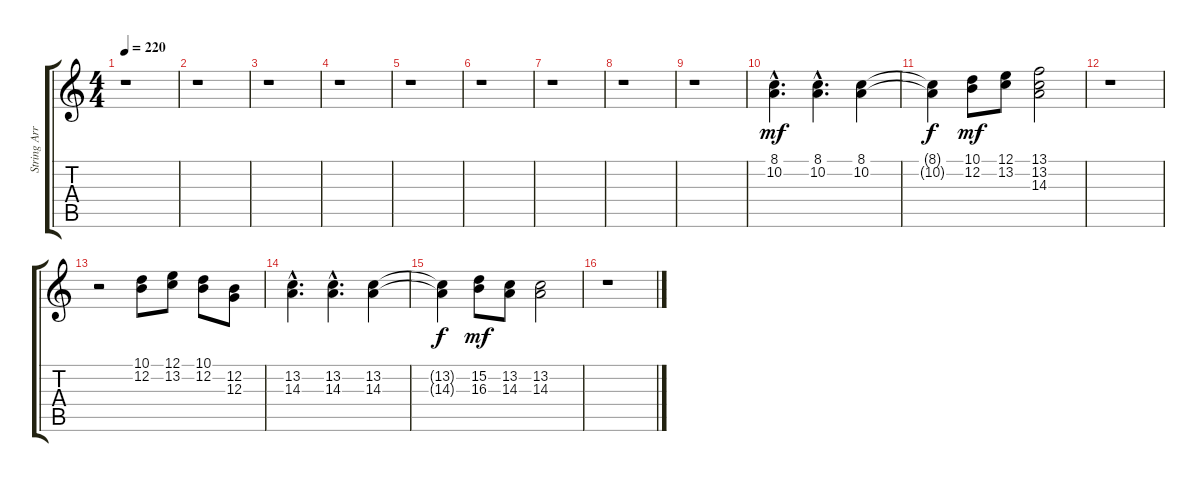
\track ("String Arrangements and Violin" "String Arr") {instrument stringensemble1}
\staff {score tabs}
\tuning (E4 B3 G3 D3 A2 E2) {hide}
\ts (4 4)
\tempo 220
\clef g2
\ks c
r.1{dy ff} |
r.1 |
r.1 |
r.1 |
r.1 |
r.1 |
r.1 |
r.1 |
r.1 |
(8.1{hac} 10.2{hac}).4{d dy mf balance 12 instrument stringensemble1} (8.1{hac} 10.2{hac}).4{d} (8.1 10.2).4 |
(8.1{t} 10.2{t}).4{dy f} (10.1 12.2).8{dy mf} (12.1 13.2).8 (13.1 13.2 14.3).2 |
r.1 |
r.2 (10.1 12.2).8 (12.1 13.2).8 (10.1 12.2).8 (12.2 12.3).8 |
(13.2{hac} 14.3{hac}).4{d} (13.2{hac} 14.3{hac}).4{d} (13.2 14.3).4 |
(13.2{t} 14.3{t}).4{dy f} (15.2 16.3).8{dy mf} (13.2 14.3).8 (13.2 14.3).2 |
r.1
